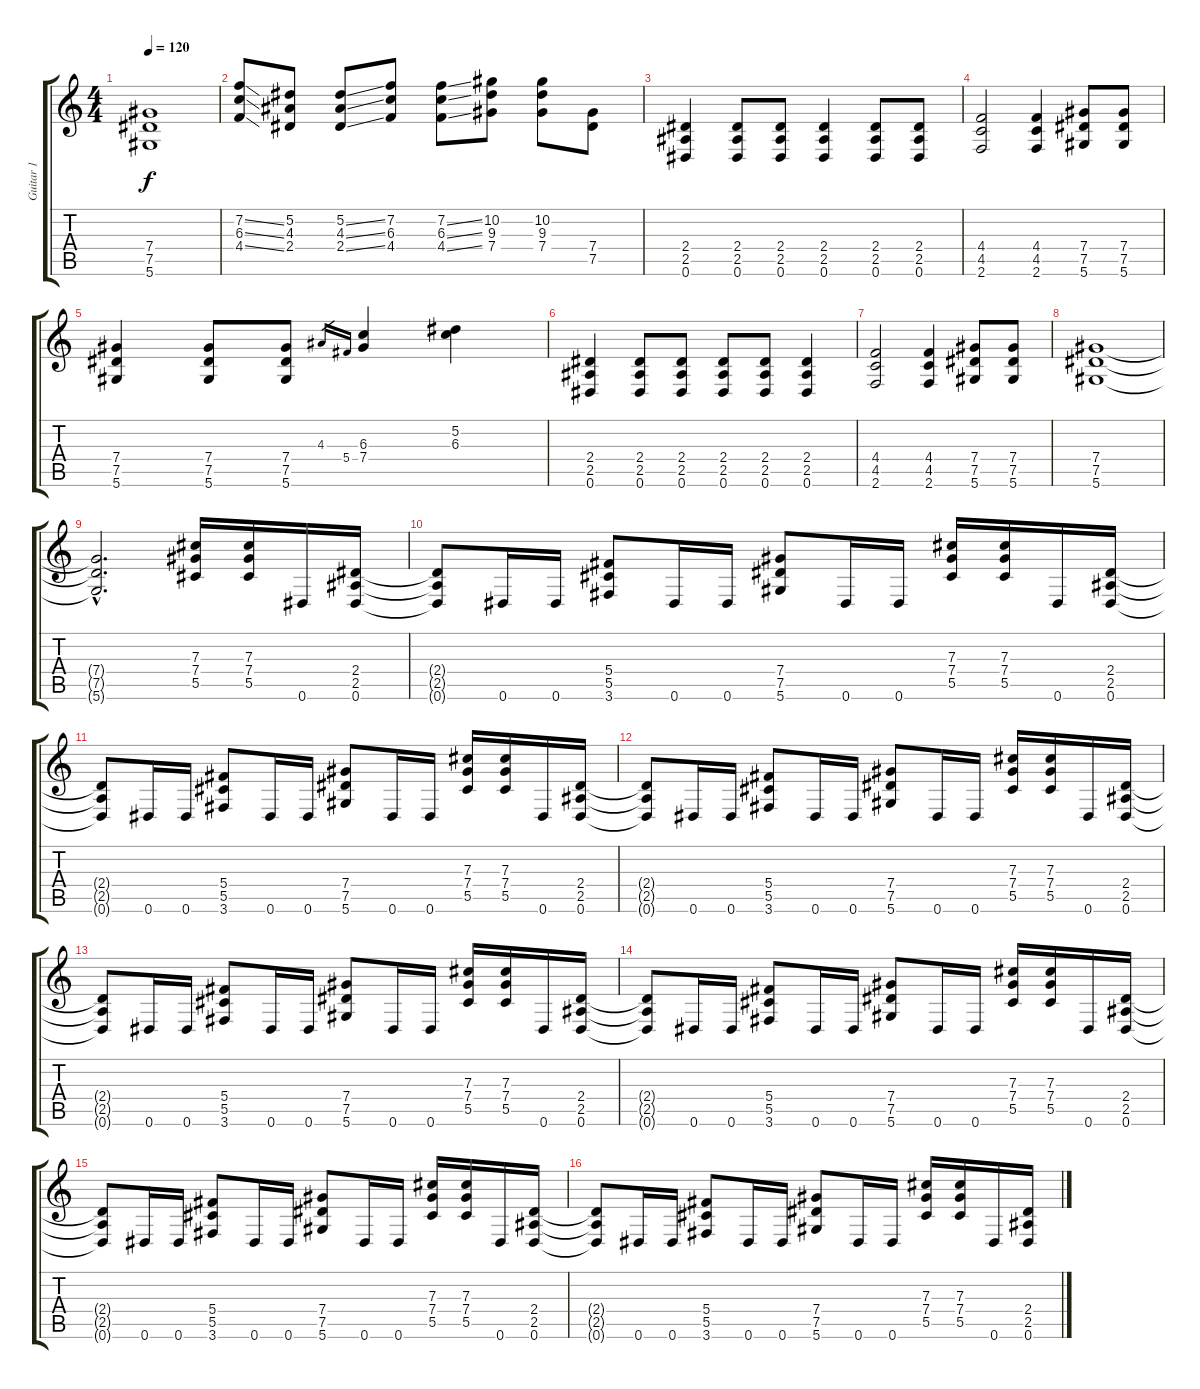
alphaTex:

\track ("Guitar 1" "Guitar 1") {instrument overdrivenguitar}
\staff {score tabs}
\tuning (Eb4 Bb3 Gb3 Db3 Ab2 Eb2) {hide}
\ts (4 4)
\tempo 120
\clef g2
\ks c
(7.4{t} 7.5{t} 5.6{t}).1{dy f} |
(7.2{ss} 6.3{ss} 4.4{ss}).8 (5.2 4.3 2.4).8 (5.2{ss} 4.3{ss} 2.4{ss}).8 (7.2 6.3 4.4).8 (7.2{ss} 6.3{ss} 4.4{ss}).8 (10.2 9.3 7.4).8 (10.2 9.3 7.4).8 (7.4 7.5).8 |
(2.4 2.5 0.6).4 (2.4 2.5 0.6).8 (2.4 2.5 0.6).8 (2.4 2.5 0.6).4 (2.4 2.5 0.6).8 (2.4 2.5 0.6).8 |
(4.4 4.5 2.6).2 (4.4 4.5 2.6).4 (7.4 7.5 5.6).8 (7.4 7.5 5.6).8 |
(7.4 7.5 5.6).4 (7.4 7.5 5.6).8 (7.4 7.5 5.6).8 4.3.16{gr} 5.4.16{gr} (6.3 7.4).4 (5.2 6.3).4 |
(2.4 2.5 0.6).4 (2.4 2.5 0.6).8 (2.4 2.5 0.6).8 (2.4 2.5 0.6).8 (2.4 2.5 0.6).8 (2.4 2.5 0.6).4 |
(4.4 4.5 2.6).2 (4.4 4.5 2.6).4 (7.4 7.5 5.6).8 (7.4 7.5 5.6).8 |
(7.4 7.5 5.6).1 |
(7.4{hac t} 7.5{hac t} 5.6{hac t}).2{d} (7.3 7.4 5.5).16 (7.3 7.4 5.5).16 0.6.16 (2.4 2.5 0.6).16 |
(2.4{t} 2.5{t} 0.6{t}).8 0.6.16 0.6.16 (5.4 5.5 3.6).8 0.6.16 0.6.16 (7.4 7.5 5.6).8 0.6.16 0.6.16 (7.3 7.4 5.5).16 (7.3 7.4 5.5).16 0.6.16 (2.4 2.5 0.6).16 |
(2.4{t} 2.5{t} 0.6{t}).8 0.6.16 0.6.16 (5.4 5.5 3.6).8 0.6.16 0.6.16 (7.4 7.5 5.6).8 0.6.16 0.6.16 (7.3 7.4 5.5).16 (7.3 7.4 5.5).16 0.6.16 (2.4 2.5 0.6).16 |
(2.4{t} 2.5{t} 0.6{t}).8 0.6.16 0.6.16 (5.4 5.5 3.6).8 0.6.16 0.6.16 (7.4 7.5 5.6).8 0.6.16 0.6.16 (7.3 7.4 5.5).16 (7.3 7.4 5.5).16 0.6.16 (2.4 2.5 0.6).16 |
(2.4{t} 2.5{t} 0.6{t}).8 0.6.16 0.6.16 (5.4 5.5 3.6).8 0.6.16 0.6.16 (7.4 7.5 5.6).8 0.6.16 0.6.16 (7.3 7.4 5.5).16 (7.3 7.4 5.5).16 0.6.16 (2.4 2.5 0.6).16 |
(2.4{t} 2.5{t} 0.6{t}).8 0.6.16 0.6.16 (5.4 5.5 3.6).8 0.6.16 0.6.16 (7.4 7.5 5.6).8 0.6.16 0.6.16 (7.3 7.4 5.5).16 (7.3 7.4 5.5).16 0.6.16 (2.4 2.5 0.6).16 |
(2.4{t} 2.5{t} 0.6{t}).8 0.6.16 0.6.16 (5.4 5.5 3.6).8 0.6.16 0.6.16 (7.4 7.5 5.6).8 0.6.16 0.6.16 (7.3 7.4 5.5).16 (7.3 7.4 5.5).16 0.6.16 (2.4 2.5 0.6).16 |
(2.4{t} 2.5{t} 0.6{t}).8 0.6.16 0.6.16 (5.4 5.5 3.6).8 0.6.16 0.6.16 (7.4 7.5 5.6).8 0.6.16 0.6.16 (7.3 7.4 5.5).16 (7.3 7.4 5.5).16 0.6.16 (2.4 2.5 0.6).16
